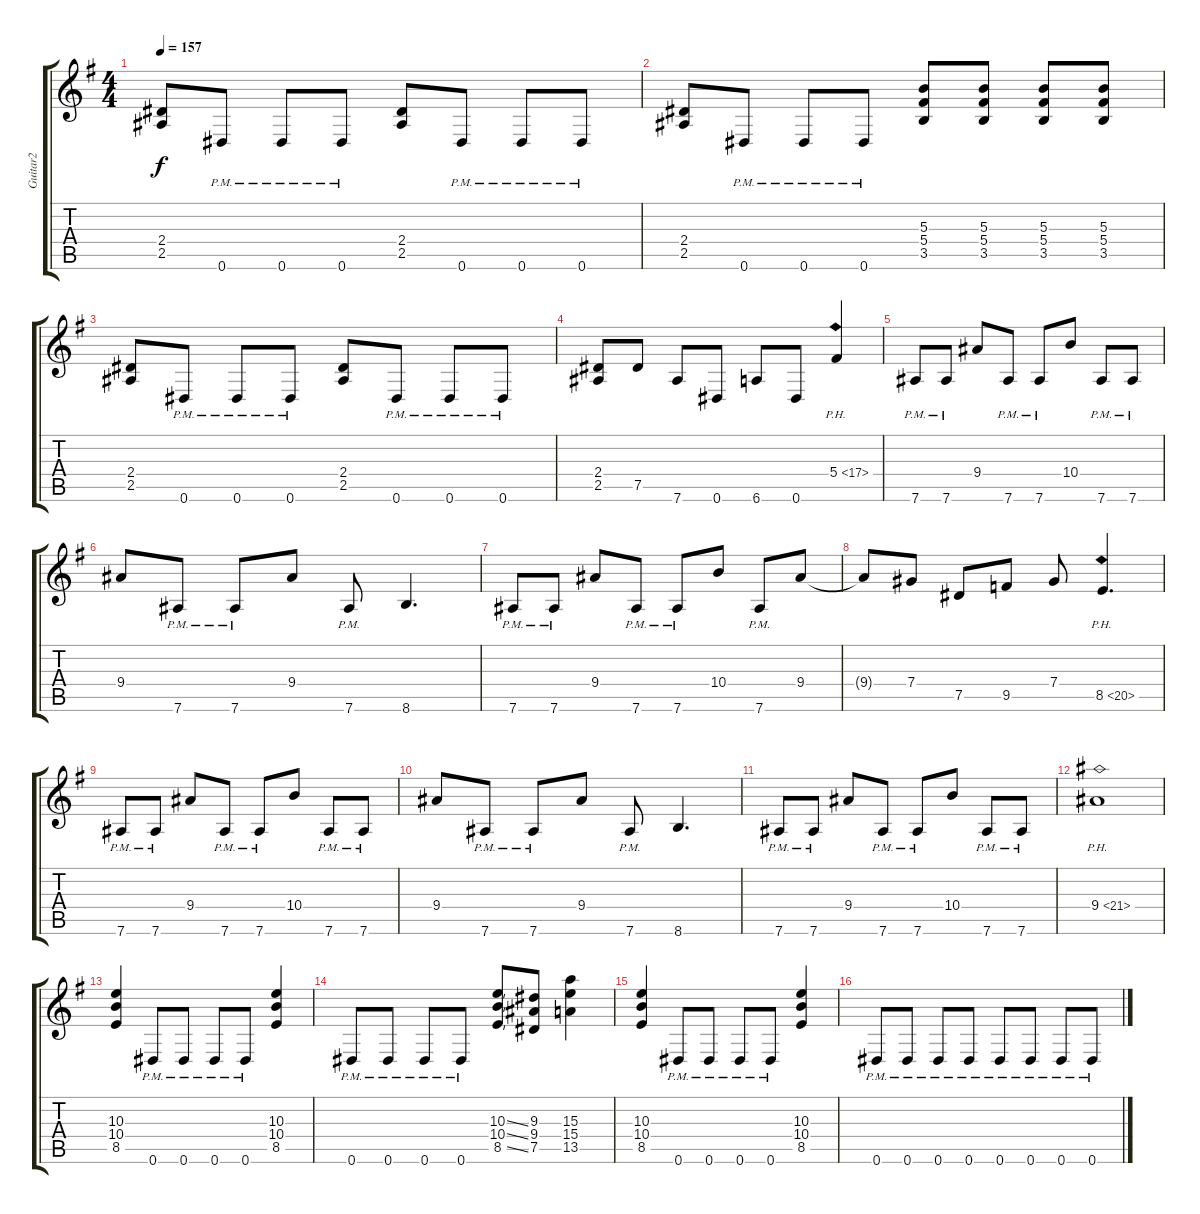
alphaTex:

\track ("Guitar2" "Guitar2") {instrument distortionguitar}
\staff {score tabs}
\tuning (Eb4 Bb3 Gb3 Db3 Ab2 Eb2) {hide}
\ts (4 4)
\tempo 157
\clef g2
\ks eminor
(2.4 2.5).8{dy f} 0.6{pm}.8 0.6{pm}.8 0.6{pm}.8 (2.4 2.5).8 0.6{pm}.8 0.6{pm}.8 0.6{pm}.8 |
(2.4 2.5).8 0.6{pm}.8 0.6{pm}.8 0.6{pm}.8 (5.3 5.4 3.5).8 (5.3 5.4 3.5).8 (5.3 5.4 3.5).8 (5.3 5.4 3.5).8 |
(2.4 2.5).8 0.6{pm}.8 0.6{pm}.8 0.6{pm}.8 (2.4 2.5).8 0.6{pm}.8 0.6{pm}.8 0.6{pm}.8 |
(2.4 2.5).8 7.5.8 7.6.8 0.6.8 6.6.8 0.6.8 5.4{ph 12}.4 |
7.6{pm}.8 7.6{pm}.8 9.4.8 7.6{pm}.8 7.6{pm}.8 10.4.8 7.6{pm}.8 7.6{pm}.8 |
9.4.8 7.6{pm}.8 7.6{pm}.8 9.4.8 7.6{pm}.8 8.6.4{d} |
7.6{pm}.8 7.6{pm}.8 9.4.8 7.6{pm}.8 7.6{pm}.8 10.4.8 7.6{pm}.8 9.4.8 |
9.4{t}.8 7.4.8 7.5.8 9.5.8 7.4.8 8.5{ph 12}.4{d} |
7.6{pm}.8 7.6{pm}.8 9.4.8 7.6{pm}.8 7.6{pm}.8 10.4.8 7.6{pm}.8 7.6{pm}.8 |
9.4.8 7.6{pm}.8 7.6{pm}.8 9.4.8 7.6{pm}.8 8.6.4{d} |
7.6{pm}.8 7.6{pm}.8 9.4.8 7.6{pm}.8 7.6{pm}.8 10.4.8 7.6{pm}.8 7.6{pm}.8 |
9.4{ph 12}.1 |
(10.3 10.4 8.5).4 0.6{pm}.8 0.6{pm}.8 0.6{pm}.8 0.6{pm}.8 (10.3 10.4 8.5).4 |
0.6{pm}.8 0.6{pm}.8 0.6{pm}.8 0.6{pm}.8 (10.3{ss} 10.4{ss} 8.5{ss}).8 (9.3 9.4 7.5).8 (15.3 15.4 13.5).4 |
(10.3 10.4 8.5).4 0.6{pm}.8 0.6{pm}.8 0.6{pm}.8 0.6{pm}.8 (10.3 10.4 8.5).4 |
0.6{pm}.8 0.6{pm}.8 0.6{pm}.8 0.6{pm}.8 0.6{pm}.8 0.6{pm}.8 0.6{pm}.8 0.6{pm}.8
